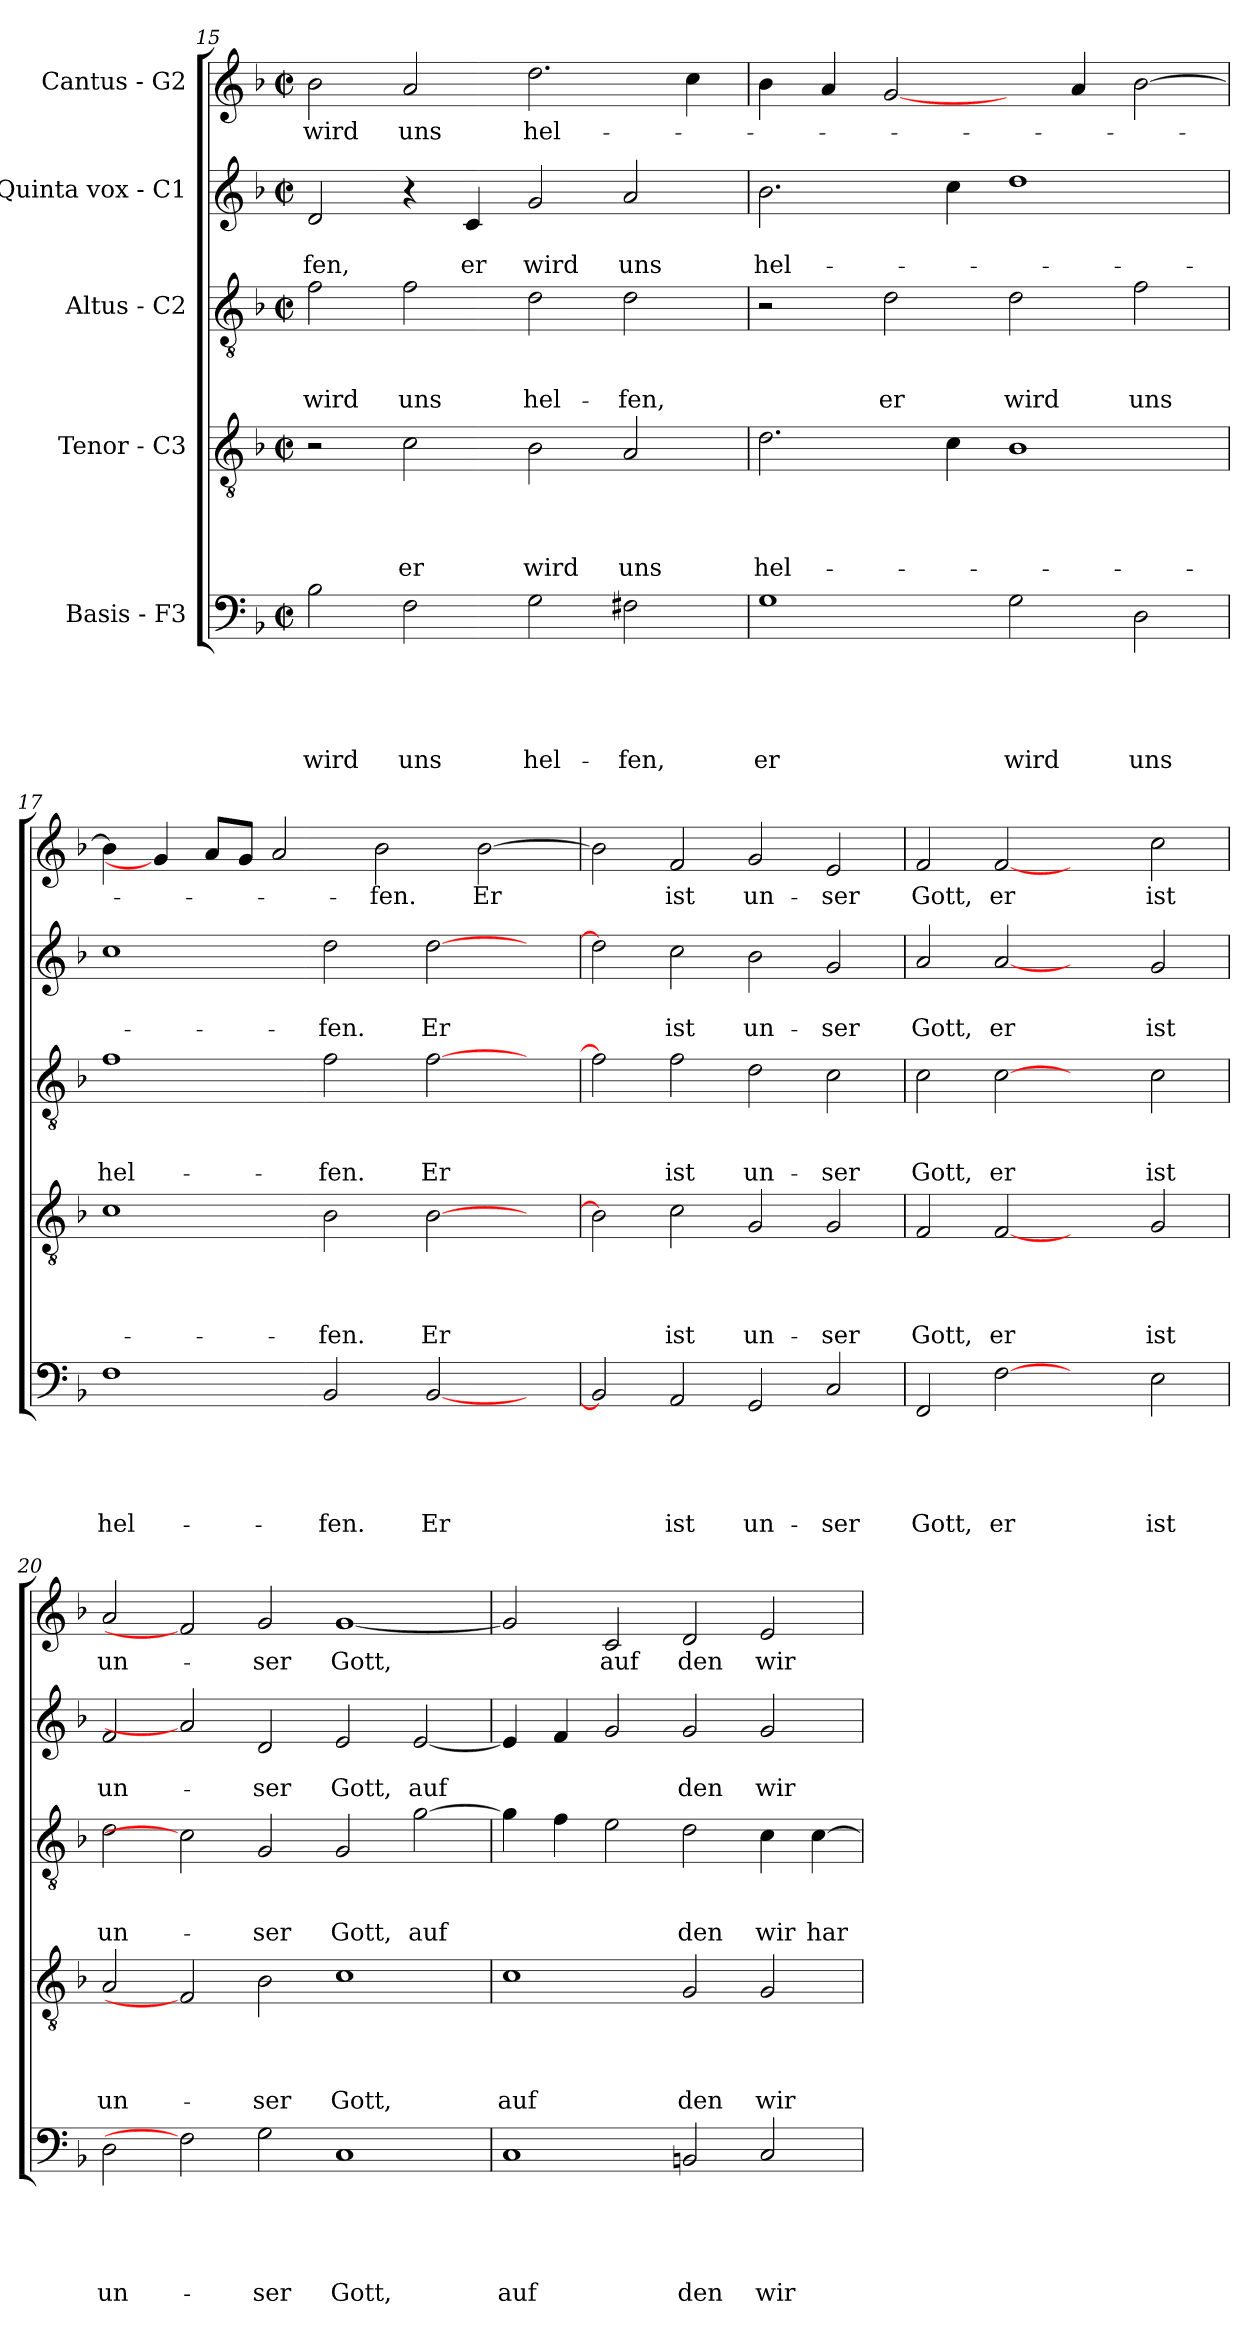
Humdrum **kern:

**kern	**text	**text	**text	**text	**text	**kern	**text	**text	**text	**text	**kern	**text	**text	**text	**kern	**text	**text	**kern	**text
*part5	*part5	*part5	*part5	*part5	*part5	*part4	*part4	*part4	*part4	*part4	*part3	*part3	*part3	*part3	*part2	*part2	*part2	*part1	*part1
*staff5	*staff5	*staff5	*staff5	*staff5	*staff5	*staff4	*staff4	*staff4	*staff4	*staff4	*staff3	*staff3	*staff3	*staff3	*staff2	*staff2	*staff2	*staff1	*staff1
*I"Basis - F3	*	*	*	*	*	*I"Tenor - C3	*	*	*	*	*I"Altus - C2	*	*	*	*I"Quinta vox - C1	*	*	*I"Cantus - G2	*
!!LO:LB:g=z
*clefF4	*	*	*	*	*	*clefGv2	*	*	*	*	*clefGv2	*	*	*	*clefG2	*	*	*clefG2	*
*k[b-]	*	*	*	*	*	*k[b-]	*	*	*	*	*k[b-]	*	*	*	*k[b-]	*	*	*k[b-]	*
*F:	*	*	*	*	*	*F:	*	*	*	*	*F:	*	*	*	*F:	*	*	*F:	*
*M2/2	*	*	*	*	*	*M2/2	*	*	*	*	*M2/2	*	*	*	*M2/2	*	*	*M2/2	*
*met(c|)	*	*	*	*	*	*met(c|)	*	*	*	*	*met(c|)	*	*	*	*met(c|)	*	*	*met(c|)	*
=15	=15	=15	=15	=15	=15	=15	=15	=15	=15	=15	=15	=15	=15	=15	=15	=15	=15	=15	=15
!	!	!	!	!	!LO:LY:b	!	!	!	!	!	!	!	!	!LO:LY:b	!	!	!LO:LY:b	!	!LO:LY:b
2B-\	.	.	.	.	wird	2r	.	.	.	.	2f\	.	.	wird	2d/	.	-fen,	2b-\	wird
!	!	!	!	!	!LO:LY:b	!	!	!	!	!LO:LY:b	!	!	!	!LO:LY:b	!	!	!	!	!LO:LY:b
2F\	.	.	.	.	uns	2c\	.	.	.	er	2f\	.	.	uns	4r	.	.	2a/	uns
!	!	!	!	!	!	!	!	!	!	!	!	!	!	!	!	!	!LO:LY:b	!	!
.	.	.	.	.	.	.	.	.	.	.	.	.	.	.	4c/	.	er	.	.
!	!	!	!	!	!LO:LY:b	!	!	!	!	!LO:LY:b	!	!	!	!LO:LY:b	!	!	!LO:LY:b	!	!LO:LY:b
2G\	.	.	.	.	hel-	2B-\	.	.	.	wird	2d\	.	.	hel-	2g/	.	wird	2.dd\	hel-
!	!	!	!	!	!LO:LY:b	!	!	!	!	!LO:LY:b	!	!	!	!LO:LY:b	!	!	!LO:LY:b	!	!
2F#X\	.	.	.	.	-fen,	2A/	.	.	.	uns	2d\	.	.	-fen,	2a/	.	uns	.	.
.	.	.	.	.	.	.	.	.	.	.	.	.	.	.	.	.	.	4cc\	.
=16	=16	=16	=16	=16	=16	=16	=16	=16	=16	=16	=16	=16	=16	=16	=16	=16	=16	=16	=16
!	!	!	!	!	!LO:LY:b	!	!	!	!	!LO:LY:b	!	!	!	!	!	!	!LO:LY:b	!	!
1G	.	.	.	.	er	2.d\	.	.	.	hel-	2r	.	.	.	2.b-\	.	hel-	4b-\	.
.	.	.	.	.	.	.	.	.	.	.	.	.	.	.	.	.	.	4a/	.
!	!	!	!	!	!	!	!	!	!	!	!	!	!	!LO:LY:b	!	!	!	!	!
.	.	.	.	.	.	.	.	.	.	.	2d\	.	.	er	.	.	.	[2g/	.
.	.	.	.	.	.	4c\	.	.	.	.	.	.	.	.	4cc\	.	.	.	.
!	!	!	!	!	!LO:LY:b	!	!	!	!	!	!	!	!	!LO:LY:b	!	!	!	!	!
2G\	.	.	.	.	wird	1B-	.	.	.	.	2d\	.	.	wird	1dd	.	.	4ryy	.
.	.	.	.	.	.	.	.	.	.	.	.	.	.	.	.	.	.	4a/	.
!	!	!	!	!	!LO:LY:b	!	!	!	!	!	!	!	!	!LO:LY:b	!	!	!	!	!
2D\	.	.	.	.	uns	.	.	.	.	.	2f\	.	.	uns	.	.	.	[2b-\	.
=17	=17	=17	=17	=17	=17	=17	=17	=17	=17	=17	=17	=17	=17	=17	=17	=17	=17	=17	=17
!	!	!	!	!	!LO:LY:b	!	!	!	!	!	!	!	!	!LO:LY:b	!	!	!	!	!
1F	.	.	.	.	hel-	1c	.	.	.	.	1f	.	.	hel-	1cc	.	.	4b-\]	.
.	.	.	.	.	.	.	.	.	.	.	.	.	.	.	.	.	.	4g/]	.
.	.	.	.	.	.	.	.	.	.	.	.	.	.	.	.	.	.	8a/L	.
.	.	.	.	.	.	.	.	.	.	.	.	.	.	.	.	.	.	8g/J	.
.	.	.	.	.	.	.	.	.	.	.	.	.	.	.	.	.	.	2a/	.
!	!	!	!	!	!LO:LY:b	!	!	!	!	!LO:LY:b	!	!	!	!LO:LY:b	!	!	!LO:LY:b	!	!
2BB-/	.	.	.	.	-fen.	2B-\	.	.	.	-fen.	2f\	.	.	-fen.	2dd\	.	-fen.	.	.
!	!	!	!	!	!	!	!	!	!	!	!	!	!	!	!	!	!	!	!LO:LY:b
.	.	.	.	.	.	.	.	.	.	.	.	.	.	.	.	.	.	2b-\	-fen.
!	!	!	!	!	!LO:LY:b	!	!	!	!	!LO:LY:b	!	!	!	!LO:LY:b	!	!	!LO:LY:b	!	!
[2BB-/	.	.	.	.	Er	[2B-\	.	.	.	Er	[2f\	.	.	Er	[2dd\	.	Er	.	.
!	!	!	!	!	!	!	!	!	!	!	!	!	!	!	!	!	!	!	!LO:LY:b
.	.	.	.	.	.	.	.	.	.	.	.	.	.	.	.	.	.	[2b-\	Er
4ryy	.	.	.	.	.	4ryy	.	.	.	.	4ryy	.	.	.	4ryy	.	.	.	.
=18	=18	=18	=18	=18	=18	=18	=18	=18	=18	=18	=18	=18	=18	=18	=18	=18	=18	=18	=18
2BB-/]	.	.	.	.	.	2B-\]	.	.	.	.	2f\]	.	.	.	2dd\]	.	.	2b-\]	.
!	!	!	!	!	!LO:LY:b	!	!	!	!	!LO:LY:b	!	!	!	!LO:LY:b	!	!	!LO:LY:b	!	!LO:LY:b
2AA/	.	.	.	.	ist	2c\	.	.	.	ist	2f\	.	.	ist	2cc\	.	ist	2f/	ist
!	!	!	!	!	!LO:LY:b	!	!	!	!	!LO:LY:b	!	!	!	!LO:LY:b	!	!	!LO:LY:b	!	!LO:LY:b
2GG/	.	.	.	.	un-	2G/	.	.	.	un-	2d\	.	.	un-	2b-\	.	un-	2g/	un-
!	!	!	!	!	!LO:LY:b	!	!	!	!	!LO:LY:b	!	!	!	!LO:LY:b	!	!	!LO:LY:b	!	!LO:LY:b
2C/	.	.	.	.	-ser	2G/	.	.	.	-ser	2c\	.	.	-ser	2g/	.	-ser	2e/	-ser
=19	=19	=19	=19	=19	=19	=19	=19	=19	=19	=19	=19	=19	=19	=19	=19	=19	=19	=19	=19
!	!	!	!	!	!LO:LY:b	!	!	!	!	!LO:LY:b	!	!	!	!LO:LY:b	!	!	!LO:LY:b	!	!LO:LY:b
2FF/	.	.	.	.	Gott,	2F/	.	.	.	Gott,	2c\	.	.	Gott,	2a/	.	Gott,	2f/	Gott,
!	!	!	!	!	!LO:LY:b	!	!	!	!	!LO:LY:b	!	!	!	!LO:LY:b	!	!	!LO:LY:b	!	!LO:LY:b
[2F	.	.	.	.	er	[2F	.	.	.	er	[2c	.	.	er	[2a	.	er	[2f	er
2ryy	.	.	.	.	.	2ryy	.	.	.	.	2ryy	.	.	.	2ryy	.	.	2ryy	.
!	!	!	!	!	!LO:LY:b	!	!	!	!	!LO:LY:b	!	!	!	!LO:LY:b	!	!	!LO:LY:b	!	!LO:LY:b
2E\	.	.	.	.	ist	2G/	.	.	.	ist	2c\	.	.	ist	2g/	.	ist	2cc\	ist
=20	=20	=20	=20	=20	=20	=20	=20	=20	=20	=20	=20	=20	=20	=20	=20	=20	=20	=20	=20
!	!	!	!	!	!LO:LY:b	!	!	!	!	!LO:LY:b	!	!	!	!LO:LY:b	!	!	!LO:LY:b	!	!LO:LY:b
2D\	.	.	.	.	un-	2A/	.	.	.	un-	2d\	.	.	un-	2f/	.	un-	2a/	un-
2F]	.	.	.	.	.	2F]	.	.	.	.	2c]	.	.	.	2a]	.	.	2f]	.
!	!	!	!	!	!LO:LY:b	!	!	!	!	!LO:LY:b	!	!	!	!LO:LY:b	!	!	!LO:LY:b	!	!LO:LY:b
2G\	.	.	.	.	-ser	2B-\	.	.	.	-ser	2G/	.	.	-ser	2d/	.	-ser	2g/	-ser
!	!	!	!	!	!LO:LY:b	!	!	!	!	!LO:LY:b	!	!	!	!LO:LY:b	!	!	!LO:LY:b	!	!LO:LY:b
1C	.	.	.	.	Gott,	1c	.	.	.	Gott,	2G/	.	.	Gott,	2e/	.	Gott,	[1g	Gott,
!	!	!	!	!	!	!	!	!	!	!	!	!	!	!LO:LY:b	!	!	!LO:LY:b	!	!
.	.	.	.	.	.	.	.	.	.	.	[2g\	.	.	auf	[2e/	.	auf	.	.
!!LO:PB:g=z
=21	=21	=21	=21	=21	=21	=21	=21	=21	=21	=21	=21	=21	=21	=21	=21	=21	=21	=21	=21
!	!	!	!	!	!LO:LY:b	!	!	!	!	!LO:LY:b	!	!	!	!	!	!	!	!	!
1C	.	.	.	.	auf	1c	.	.	.	auf	4g\]	.	.	.	4e/]	.	.	2g/]	.
.	.	.	.	.	.	.	.	.	.	.	4f\	.	.	.	4f/	.	.	.	.
!	!	!	!	!	!	!	!	!	!	!	!	!	!	!	!	!	!	!	!LO:LY:b
.	.	.	.	.	.	.	.	.	.	.	2e\	.	.	.	2g/	.	.	2c/	auf
!	!	!	!	!	!LO:LY:b	!	!	!	!	!LO:LY:b	!	!	!	!LO:LY:b	!	!	!LO:LY:b	!	!LO:LY:b
2BBn/	.	.	.	.	den	2G/	.	.	.	den	2d\	.	.	den	2g/	.	den	2d/	den
!	!	!	!	!	!LO:LY:b	!	!	!	!	!LO:LY:b	!	!	!	!LO:LY:b	!	!	!LO:LY:b	!	!LO:LY:b
2C/	.	.	.	.	wir	2G/	.	.	.	wir	4c\	.	.	wir	2g/	.	wir	2e/	wir
!	!	!	!	!	!	!	!	!	!	!	!	!	!	!LO:LY:b	!	!	!	!	!
.	.	.	.	.	.	.	.	.	.	.	[4c\	.	.	har-	.	.	.	.	.
=	=	=	=	=	=	=	=	=	=	=	=	=	=	=	=	=	=	=	=
*-	*-	*-	*-	*-	*-	*-	*-	*-	*-	*-	*-	*-	*-	*-	*-	*-	*-	*-	*-
